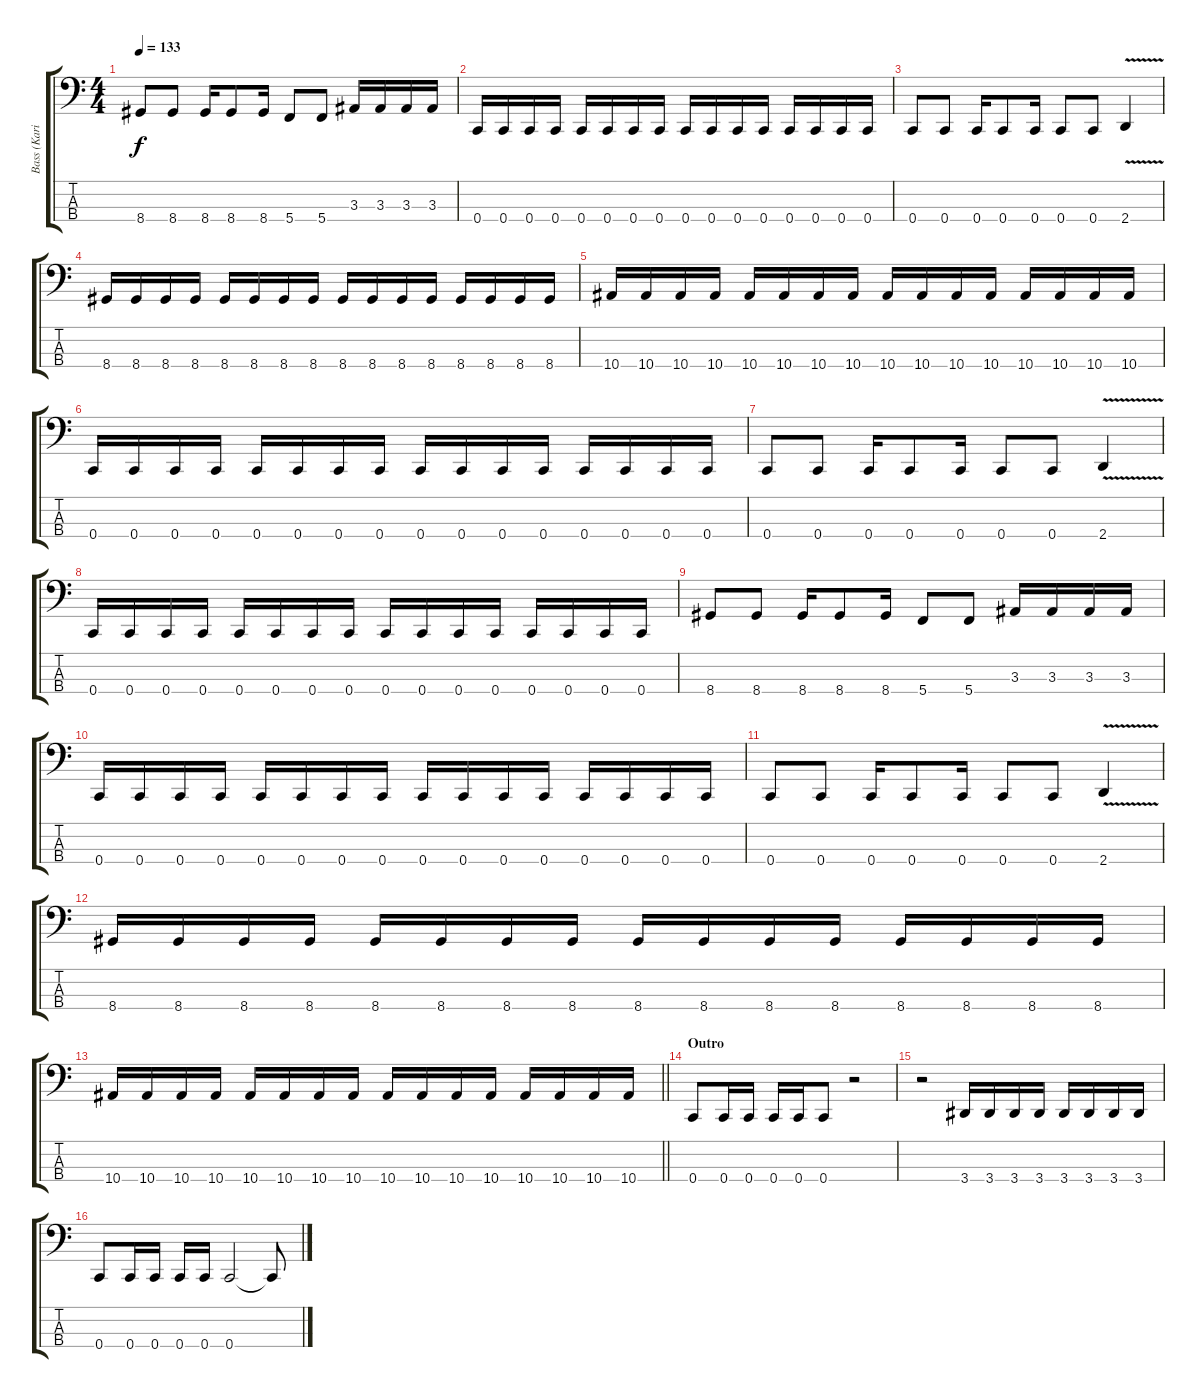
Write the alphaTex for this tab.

\track ("Bass (Karin)" "Bass (Kari") {instrument electricbasspick}
\staff {score tabs}
\tuning (F2 C2 G1 C1) {hide}
\ts (4 4)
\tempo 133
\clef f4
\ks c
8.4.8{dy f} 8.4.8 8.4.16 8.4.8 8.4.16 5.4.8 5.4.8 3.3.16 3.3.16 3.3.16 3.3.16 |
0.4.16 0.4.16 0.4.16 0.4.16 0.4.16 0.4.16 0.4.16 0.4.16 0.4.16 0.4.16 0.4.16 0.4.16 0.4.16 0.4.16 0.4.16 0.4.16 |
0.4.8 0.4.8 0.4.16 0.4.8 0.4.16 0.4.8 0.4.8 2.4{v}.4 |
8.4.16 8.4.16 8.4.16 8.4.16 8.4.16 8.4.16 8.4.16 8.4.16 8.4.16 8.4.16 8.4.16 8.4.16 8.4.16 8.4.16 8.4.16 8.4.16 |
10.4.16 10.4.16 10.4.16 10.4.16 10.4.16 10.4.16 10.4.16 10.4.16 10.4.16 10.4.16 10.4.16 10.4.16 10.4.16 10.4.16 10.4.16 10.4.16 |
0.4.16 0.4.16 0.4.16 0.4.16 0.4.16 0.4.16 0.4.16 0.4.16 0.4.16 0.4.16 0.4.16 0.4.16 0.4.16 0.4.16 0.4.16 0.4.16 |
0.4.8 0.4.8 0.4.16 0.4.8 0.4.16 0.4.8 0.4.8 2.4{v}.4 |
0.4.16 0.4.16 0.4.16 0.4.16 0.4.16 0.4.16 0.4.16 0.4.16 0.4.16 0.4.16 0.4.16 0.4.16 0.4.16 0.4.16 0.4.16 0.4.16 |
8.4.8 8.4.8 8.4.16 8.4.8 8.4.16 5.4.8 5.4.8 3.3.16 3.3.16 3.3.16 3.3.16 |
0.4.16 0.4.16 0.4.16 0.4.16 0.4.16 0.4.16 0.4.16 0.4.16 0.4.16 0.4.16 0.4.16 0.4.16 0.4.16 0.4.16 0.4.16 0.4.16 |
0.4.8 0.4.8 0.4.16 0.4.8 0.4.16 0.4.8 0.4.8 2.4{v}.4 |
8.4.16 8.4.16 8.4.16 8.4.16 8.4.16 8.4.16 8.4.16 8.4.16 8.4.16 8.4.16 8.4.16 8.4.16 8.4.16 8.4.16 8.4.16 8.4.16 |
\barLineRight lightlight
10.4.16 10.4.16 10.4.16 10.4.16 10.4.16 10.4.16 10.4.16 10.4.16 10.4.16 10.4.16 10.4.16 10.4.16 10.4.16 10.4.16 10.4.16 10.4.16 |
\section ("" "Outro")
0.4.8 0.4.16 0.4.16 0.4.16 0.4.16 0.4.8 r.2 |
r.2 3.4.16 3.4.16 3.4.16 3.4.16 3.4.16 3.4.16 3.4.16 3.4.16 |
0.4.8 0.4.16 0.4.16 0.4.16 0.4.16 0.4.2 0.4{t}.8
